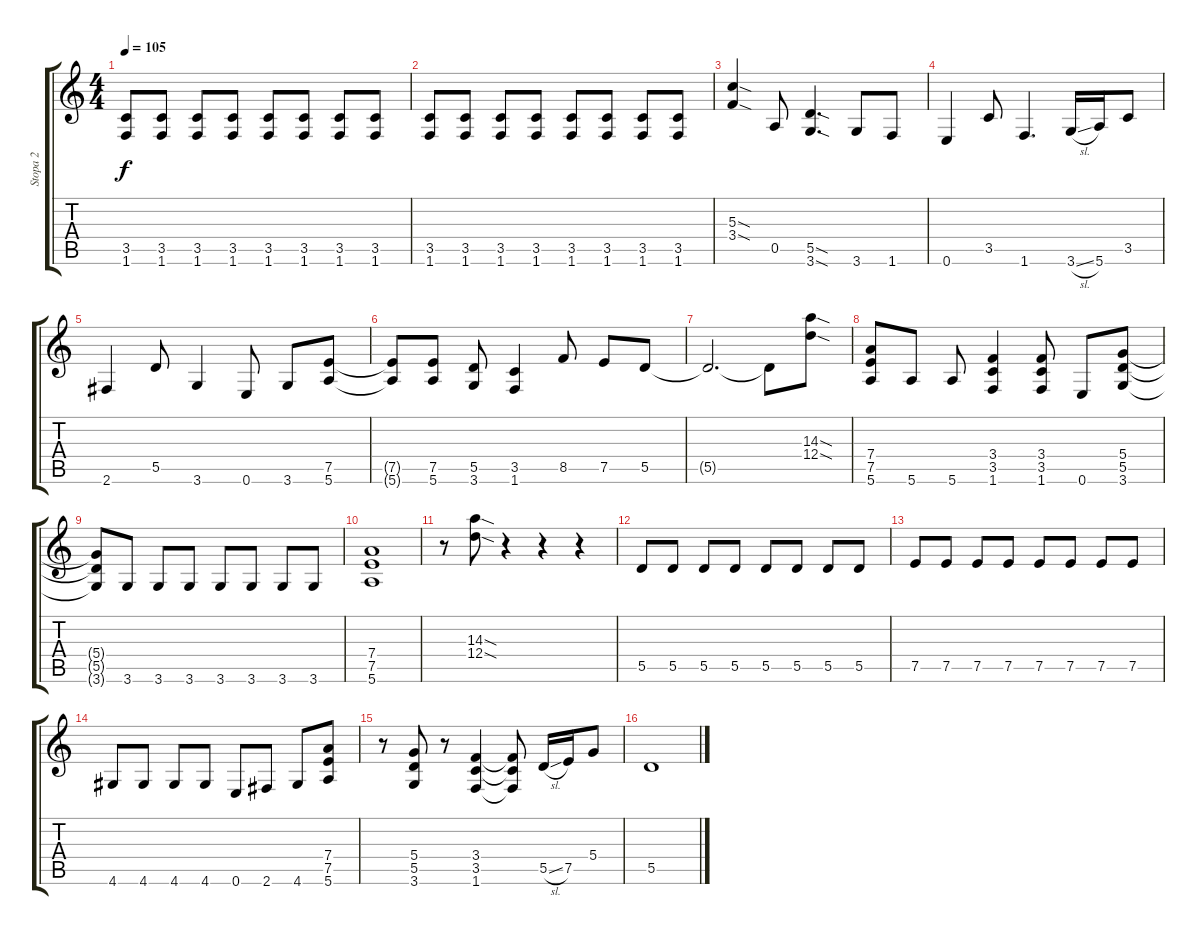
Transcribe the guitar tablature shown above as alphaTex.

\track ("Stopa 2" "Stopa 2") {instrument overdrivenguitar}
\staff {score tabs}
\tuning (E4 B3 G3 D3 A2 E2) {hide}
\ts (4 4)
\tempo 105
\clef g2
\ks c
(3.5 1.6).8{dy f} (3.5 1.6).8 (3.5 1.6).8 (3.5 1.6).8 (3.5 1.6).8 (3.5 1.6).8 (3.5 1.6).8 (3.5 1.6).8 |
(3.5 1.6).8 (3.5 1.6).8 (3.5 1.6).8 (3.5 1.6).8 (3.5 1.6).8 (3.5 1.6).8 (3.5 1.6).8 (3.5 1.6).8 |
(5.3{sod} 3.4{sod}).4 0.5.8 (5.5{sod} 3.6{sod}).4{d} 3.6.8 1.6.8 |
0.6.4 3.5.8 1.6.4{d} 3.6{sl}.16 5.6.16 3.5.8 |
2.6.4 5.5.8 3.6.4 0.6.8 3.6.8 (7.5 5.6).8 |
(7.5{t} 5.6{t}).8 (7.5 5.6).8 (5.5 3.6).8 (3.5 1.6).4 8.5.8 7.5.8 5.5.8 |
5.5{t}.2{d} 5.5{t}.8 (14.3{sod} 12.4{sod}).8 |
(7.4 7.5 5.6).8 5.6.8 5.6.8 (3.4 3.5 1.6).4 (3.4 3.5 1.6).8 0.6.8 (5.4 5.5 3.6).8 |
(5.4{t} 5.5{t} 3.6{t}).8 3.6.8 3.6.8 3.6.8 3.6.8 3.6.8 3.6.8 3.6.8 |
(7.4 7.5 5.6).1 |
r.8 (14.3{sod} 12.4{sod}).8 r.4 r.4 r.4 |
5.5.8 5.5.8 5.5.8 5.5.8 5.5.8 5.5.8 5.5.8 5.5.8 |
7.5.8 7.5.8 7.5.8 7.5.8 7.5.8 7.5.8 7.5.8 7.5.8 |
4.6.8 4.6.8 4.6.8 4.6.8 0.6.8 2.6.8 4.6.8 (7.4 7.5 5.6).8 |
r.8 (5.4 5.5 3.6).8 r.8 (3.4 3.5 1.6).4 (3.4{t} 3.5{t} 1.6{t}).8 5.5{sl}.16 7.5.16 5.4.8 |
5.5.1
